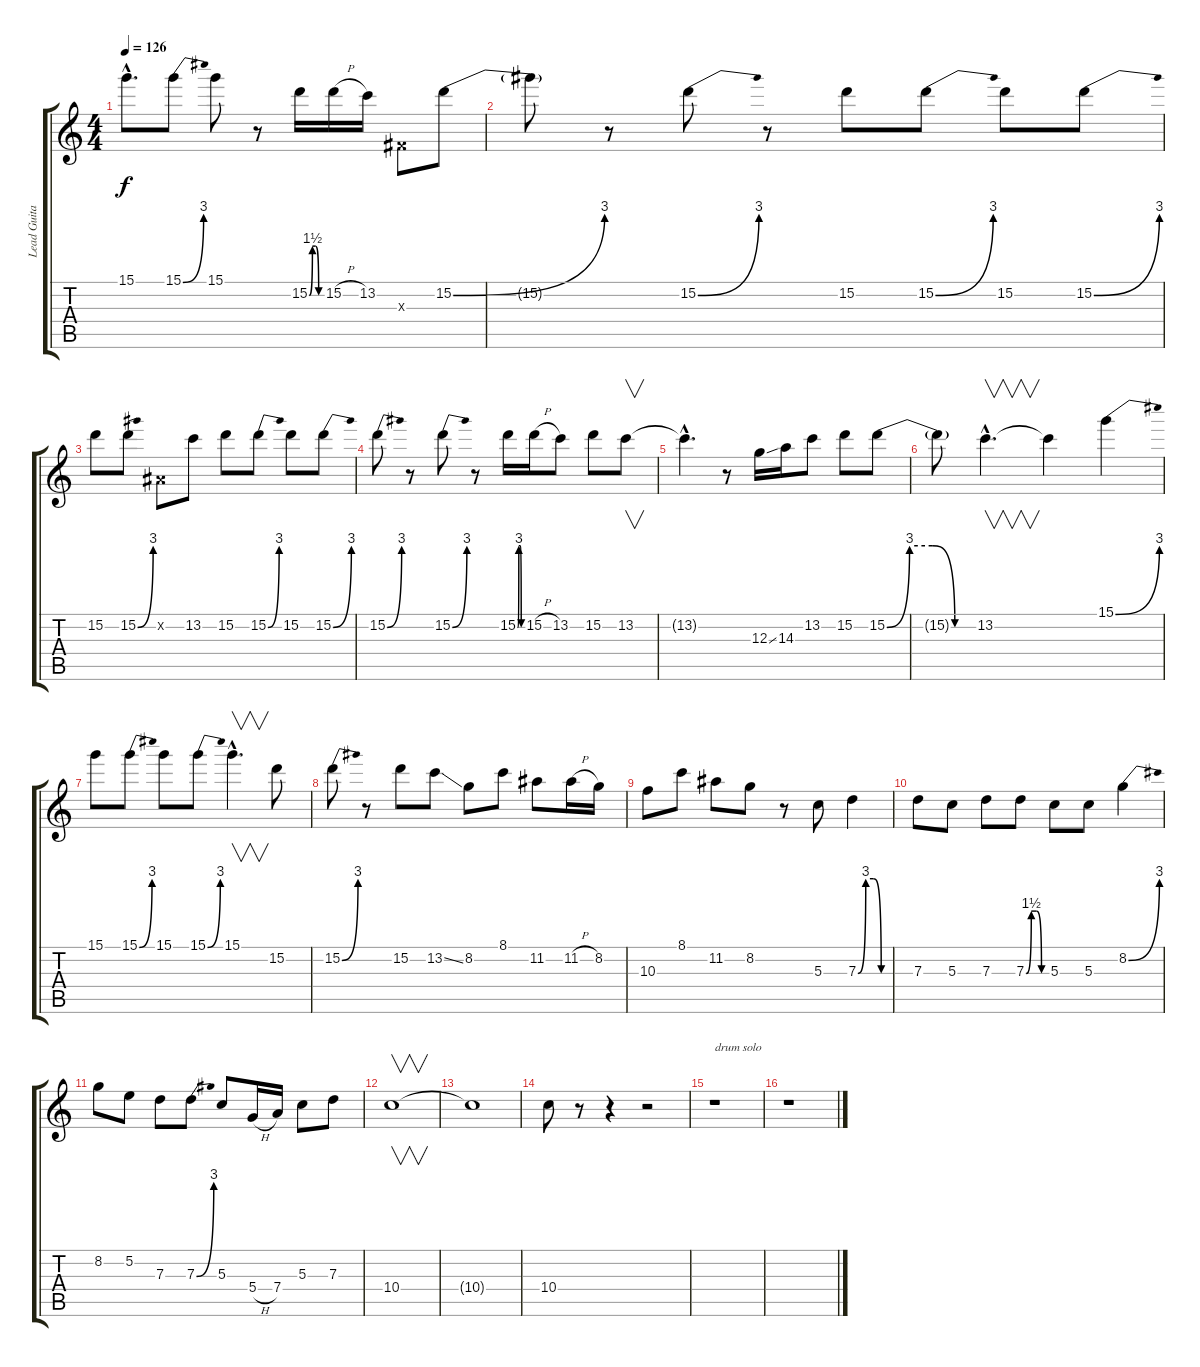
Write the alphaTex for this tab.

\track ("Lead Guitar (2)" "Lead Guita") {instrument distortionguitar}
\staff {score tabs}
\tuning (E4 B3 G3 D3 A2 E2) {hide}
\ts (4 4)
\tempo 126
\clef g2
\ks c
15.1{hac}.8{d dy f} 15.1{be (bend 0 0 60 12)}.8 15.1.8 r.8 15.2{be (custom 0 0 15 6 30 6 45 0 60 0)}.16 15.2{h}.16 13.2.16 -1.3{x}.8 15.2{be (bend 0 0 60 12)}.8 |
15.2{t}.8 r.8 15.2{be (bend 0 0 60 12)}.8 r.8 15.2.8 15.2{be (bend 0 0 60 12)}.8 15.2.8 15.2{be (bend 0 0 60 12)}.8 |
15.2.8 15.2{be (bend 0 0 60 12)}.8 -1.2{x}.8 13.2.8 15.2.8 15.2{be (bend 0 0 60 12)}.8 15.2.8 15.2{be (bend 0 0 60 12)}.8 |
15.2{be (bend 0 0 60 12)}.8 r.8 15.2{be (bend 0 0 60 12)}.8 r.8 15.2{be (custom 0 0 15 12 30 12 45 0 60 0)}.16 15.2{h}.16 13.2.8 15.2.8 13.2.8{v} |
13.2{hac t}.4{d} r.8 12.3{ss}.16 14.3.16 13.2.8 15.2.8 15.2{be (custom 0 0 15 12 30 12 45 0 60 0)}.8 |
15.2{t}.8 13.2{hac}.4{v d} 13.2{t}.4 15.1{be (bend 0 0 60 12)}.4 |
15.1.8 15.1{be (bend 0 0 60 12)}.8 15.1.8 15.1{be (bend 0 0 60 12)}.8 15.1{hac}.4{v d} 15.2.8 |
15.2{be (bend 0 0 60 12)}.8 r.8 15.2.8 13.2{ss}.8 8.2.8 8.1.8 11.2.8 11.2{h}.16 8.2.16 |
10.3.8 8.1.8 11.2.8 8.2.8 r.8 5.3.8 7.3{be (custom 0 0 15 12 30 12 45 0 60 0)}.4 |
7.3.8 5.3.8 7.3.8 7.3{be (custom 0 0 15 6 30 6 45 0 60 0)}.8 5.3.8 5.3.8 8.2{be (bend 0 0 60 12)}.4 |
8.2.8 5.2.8 7.3.8 7.3{be (bend 0 0 60 12)}.8 5.3.8 5.4{h}.16 7.4.16 5.3.8 7.3.8 |
10.4.1{v} |
10.4{t}.1 |
10.4.8 r.8 r.4 r.2 |
r.1{txt "drum solo"} |
r.1
